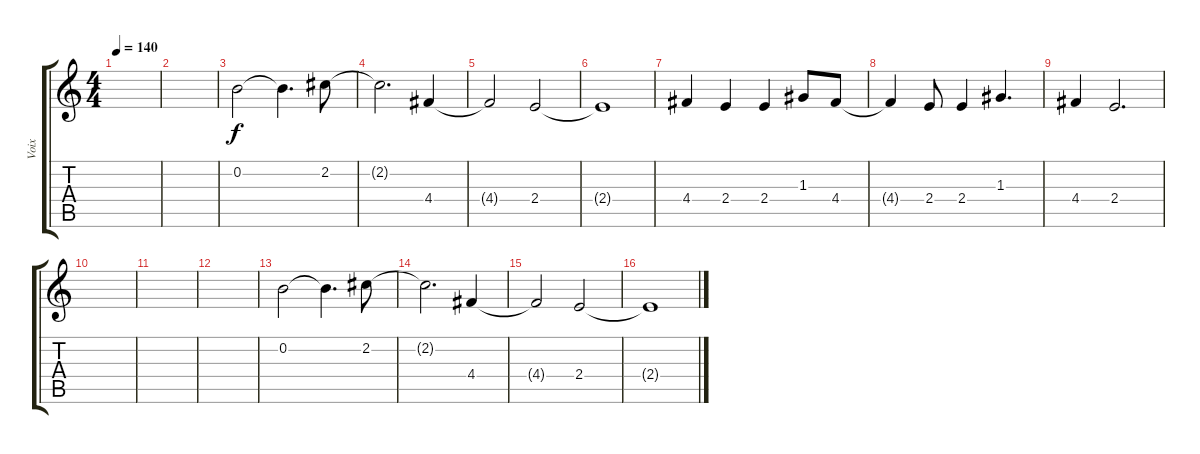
\track ("Voix" "Voix") {instrument acousticguitarsteel}
\staff {score tabs}
\tuning (E4 B3 G3 D3 A2 E2) {hide}
\ts (4 4)
\tempo 140
\clef g2
\ks c
|
|
0.2.2 0.2{t}.4{d} 2.2.8 |
2.2{t}.2{d} 4.4.4 |
4.4{t}.2 2.4.2 |
2.4{t}.1 |
4.4.4 2.4.4 2.4.4 1.3.8 4.4.8 |
4.4{t}.4 2.4.8 2.4.4 1.3.4{d} |
4.4.4 2.4.2{d} |
|
|
|
0.2.2 0.2{t}.4{d} 2.2.8 |
2.2{t}.2{d} 4.4.4 |
4.4{t}.2 2.4.2 |
2.4{t}.1
